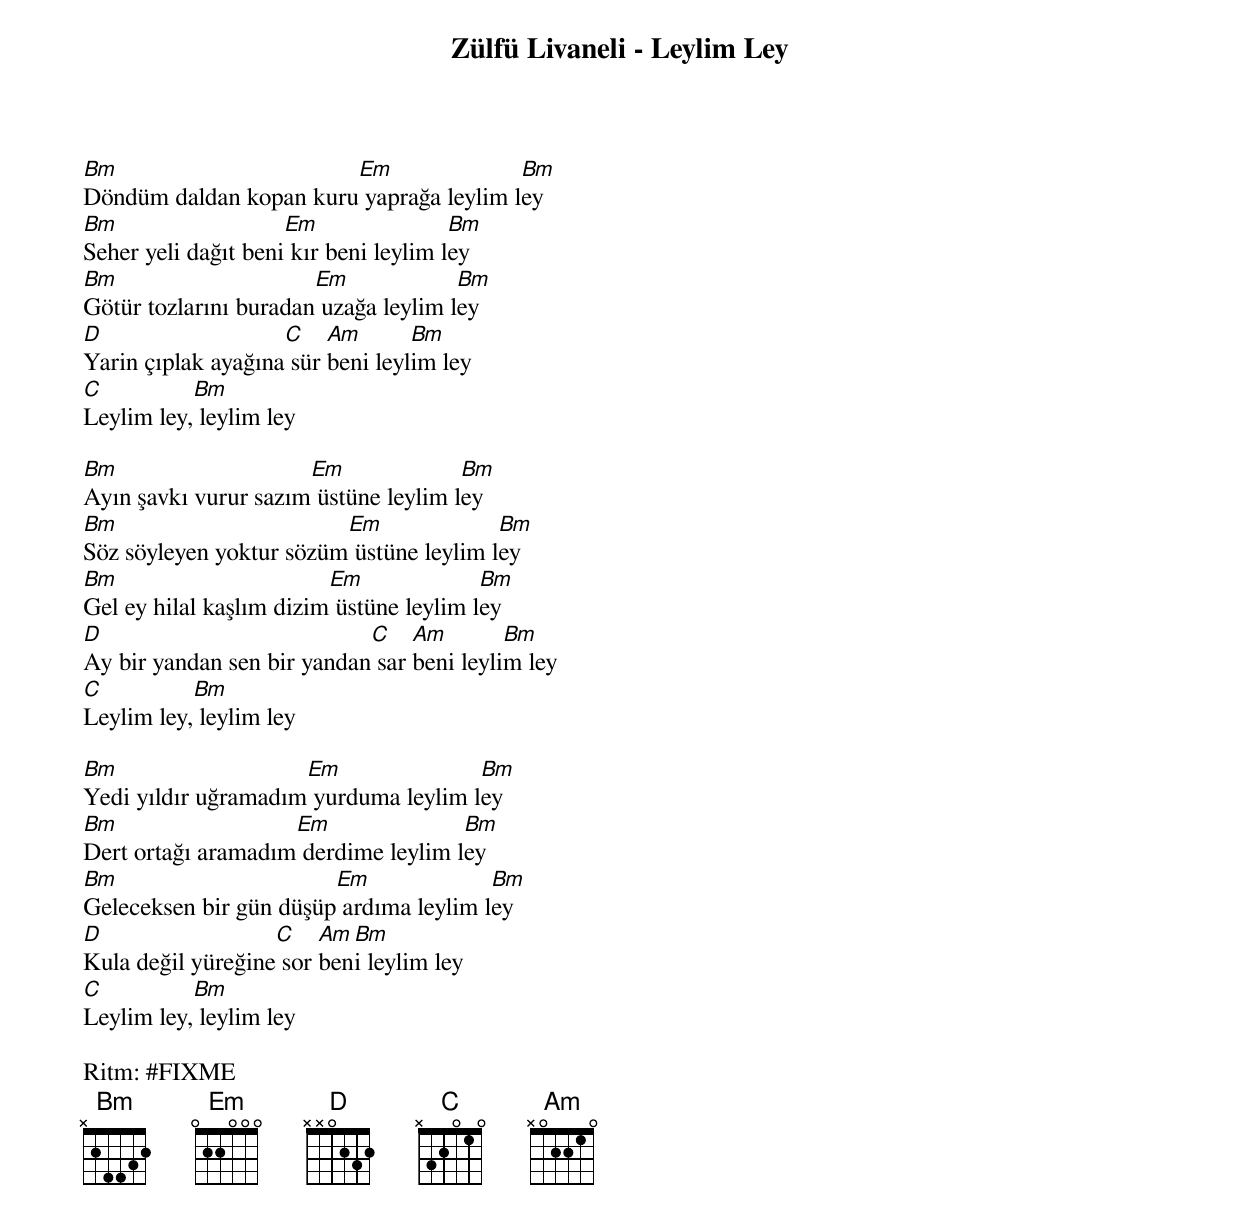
Zülfü Livaneli - Leylim Ley

Bm                      Em               Bm
Döndüm daldan kopan kuru yaprağa leylim ley
Bm                   Em                Bm
Seher yeli dağıt beni kır beni leylim ley
Bm                     Em             Bm
Götür tozlarını buradan uzağa leylim ley
D                   C    Am       Bm
Yarin çıplak ayağına sür beni leylim ley
C          Bm
Leylim ley, leylim ley

Bm                    Em              Bm
Ayın şavkı vurur sazım üstüne leylim ley
Bm                       Em              Bm
Söz söyleyen yoktur sözüm üstüne leylim ley
Bm                       Em              Bm
Gel ey hilal kaşlım dizim üstüne leylim ley
D                           C    Am        Bm
Ay bir yandan sen bir yandan sar beni leylim ley
C          Bm
Leylim ley, leylim ley

Bm                   Em               Bm
Yedi yıldır uğramadım yurduma leylim ley
Bm                  Em               Bm
Dert ortağı aramadım derdime leylim ley
Bm                      Em              Bm
Geleceksen bir gün düşüp ardıma leylim ley
D                  C    Am Bm
Kula değil yüreğine sor beni leylim ley
C          Bm
Leylim ley, leylim ley

Ritm: #FIXME
